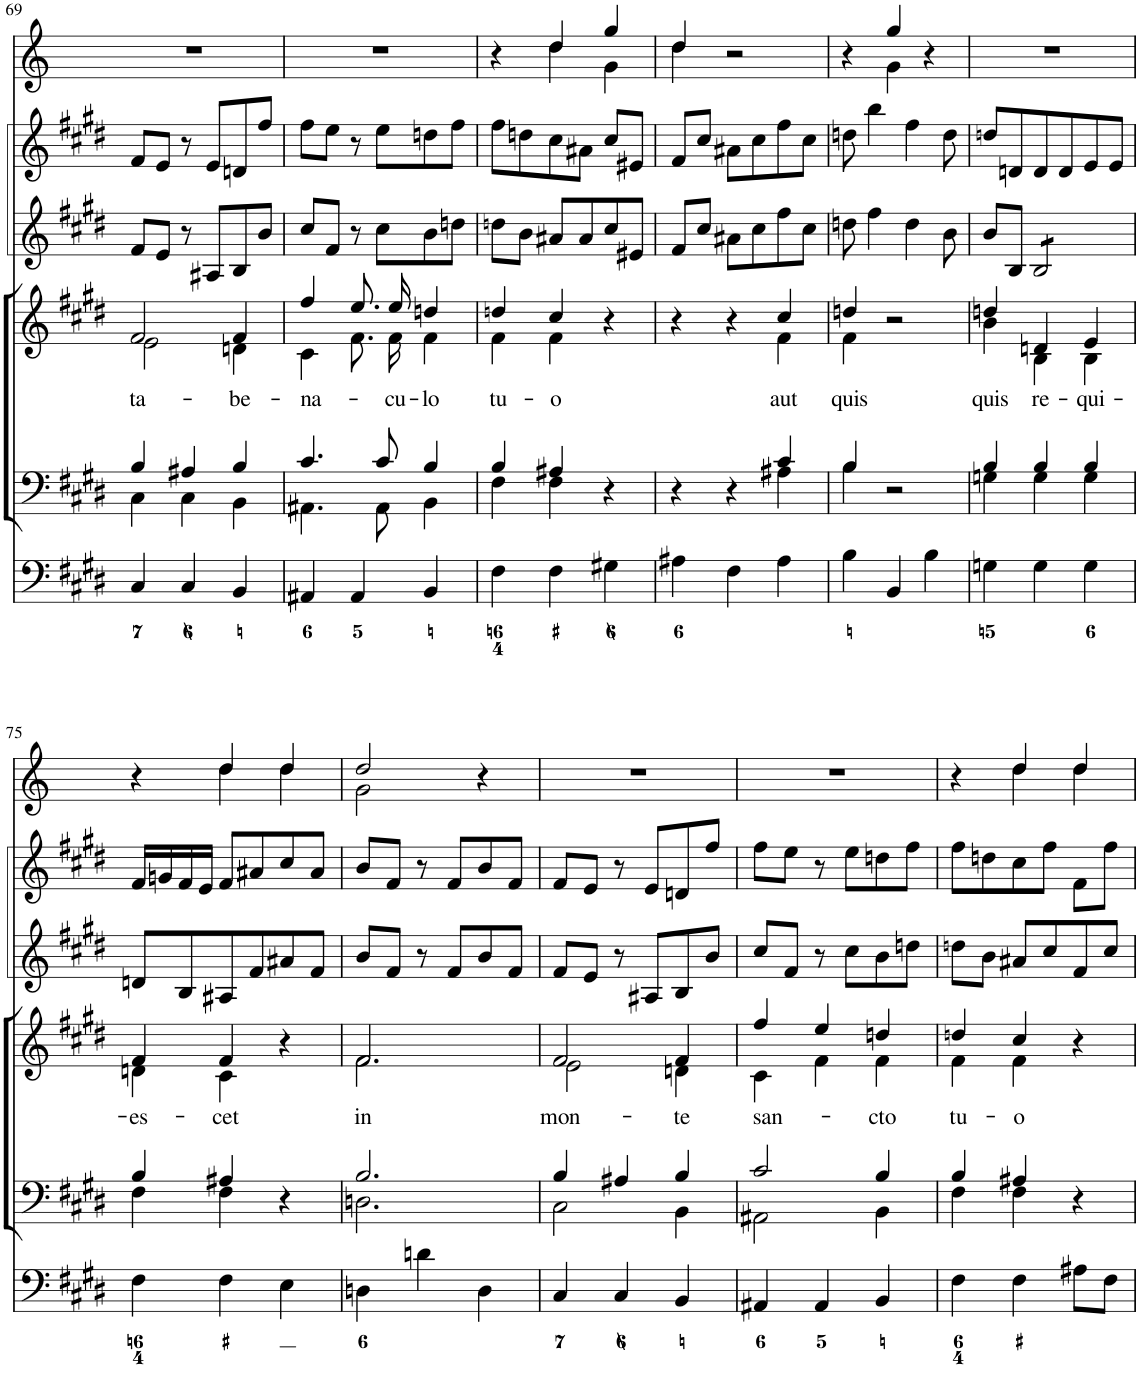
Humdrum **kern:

**kern	**kern	**kern	**text	**kern	**kern	**kern
*part6	*part5	*part4	*part4	*part3	*part2	*part1
*staff6	*staff5	*staff4	*staff4	*staff3	*staff2	*staff1
*I"Organ	*I"Voice	*I"Voice	*	*I"Violin	*I"Violin	*I"Corni in E
*	*	*	*	*I'Vln	*I'Vln	*
!!LO:PB:g=z
*clefF4	*clefF4	*clefG2	*	*clefG2	*clefG2	*clefG2
*	*	*	*	*	*	*Trd5c8
*k[f#c#g#d#]	*k[f#c#g#d#]	*k[f#c#g#d#]	*	*k[f#c#g#d#]	*k[f#c#g#d#]	*k[]
*M3/4	*M3/4	*M3/4	*	*M3/4	*M3/4	*M3/4
=69	=69	=69	=69	=69	=69	=69
*	*^	*	*	*	*	*
!	!	!	!	!LO:LY:b	!	!	!
*	*	*	*^	*	*	*	*
4C#/	4B/	4C#\	2f#/	2e\	ta-	8f#/L	8f#/L	2.r
.	.	.	.	.	.	8e/J	8e/J	.
4C#/	4A#X/	4C#\	.	.	.	8r	8r	.
.	.	.	.	.	.	8A#X/L	8e/L	.
!	!	!	!	!	!LO:LY:b	!	!	!
4BB/	4B/	4BB\	4f#/	4dn\	-be-	8B/	8dn/	.
.	.	.	.	.	.	8b/J	8ff#/J	.
=70	=70	=70	=70	=70	=70	=70	=70	=70
!	!	!	!	!	!LO:LY:b	!	!	!
4AA#X/	4.c#/	4.AA#X\	4ff#/	4c#\	-na-	8cc#/L	8ff#\L	2.r
.	.	.	.	.	.	8f#/J	8ee\J	.
4AA#/	.	.	8.ee/L	8.f#\L	.	8r	8r	.
.	8c#/	8AA#\	.	.	.	8cc#\L	8ee\L	.
!	!	!	!	!	!LO:LY:b	!	!	!
.	.	.	16ee/Jk	16f#\Jk	-cu-	.	.	.
!	!	!	!	!	!LO:LY:b	!	!	!
4BB/	4B/	4BB\	4ddn/	4f#\	-lo	8b\	8ddn\	.
.	.	.	.	.	.	8ddn\J	8ff#\J	.
=71	=71	=71	=71	=71	=71	=71	=71	=71
!	!	!	!	!	!LO:LY:b	!	!	!
*	*	*	*	*	*	*	*	*^
4F#\	4B/	4F#\	4ddn/	4f#\	tu-	8ddn\L	8ff#\L	4r	4ryy
.	.	.	.	.	.	8b\J	8ddn\	.	.
!	!	!	!	!	!LO:LY:b	!	!	!	!
4F#\	4A#X/	4F#\	4cc#/	4f#\	-o	8a#X/L	8cc#\	4dd/	4dd\
.	.	.	.	.	.	8a#/	8a#X\J	.	.
4G#X\	4r	4ryy	4r	4ryy	.	8cc#/	8cc#/L	4gg/	4g\
.	.	.	.	.	.	8e#X/J	8e#X/J	.	.
=72	=72	=72	=72	=72	=72	=72	=72	=72	=72
4A#X\	4r	2ryy	4r	2ryy	.	8f#/L	8f#/L	4dd/	4dd\
.	.	.	.	.	.	8cc#/J	8cc#/J	.	.
4F#\	4r	.	4r	.	.	8a#X\L	8a#X\L	2r	2ryy
.	.	.	.	.	.	8cc#\	8cc#\	.	.
!	!	!	!	!	!LO:LY:b	!	!	!	!
4A#\	4c#/	4A#X\	4cc#/	4f#\	aut	8ff#\	8ff#\	.	.
.	.	.	.	.	.	8cc#\J	8cc#\J	.	.
=73	=73	=73	=73	=73	=73	=73	=73	=73	=73
!	!	!	!	!	!LO:LY:b	!	!	!	!
4B\	4B/	4B\	4ddn/	4f#\	quis	8ddn\	8ddn\	4r	4ryy
.	.	.	.	.	.	4ff#\	4bb\	.	.
4BB/	2r	2ryy	2r	2ryy	.	.	.	4gg/	4g\
.	.	.	.	.	.	4dd\	4ff#\	.	.
4B\	.	.	.	.	.	.	.	4r	4ryy
.	.	.	.	.	.	8b\	8dd\	.	.
*	*	*	*	*	*	*	*	*v	*v
=74	=74	=74	=74	=74	=74	=74	=74	=74
!	!	!	!	!	!LO:LY:b	!	!	!
4Gn\	4B/	4Gn\	4ddn/	4b\	quis	8b/L	8ddn/L	2.r
.	.	.	.	.	.	8B/J	8dn/	.
!	!	!	!	!	!LO:LY:b	!	!	!
*	*	*	*	*	*	*tremolo	*	*
4G\	4B/	4G\	4dn/	4B\	re-	8B/L	8d/	.
.	.	.	.	.	.	8B/	8d/	.
!	!	!	!	!	!LO:LY:b	!	!	!
4G\	4B/	4G\	4e/	4B\	-qui-	8B/	8e/	.
.	.	.	.	.	.	8B/J	8e/J	.
*	*	*	*	*	*	*Xtremolo	*	*
!!LO:LB:g=z
=75	=75	=75	=75	=75	=75	=75	=75	=75
!	!	!	!	!	!LO:LY:b	!	!	!
*	*	*	*	*	*	*	*	*^
4F#\	4B/	4F#\	4f#/	4dn\	-es-	8dn/L	16f#/LL	4r	4ryy
.	.	.	.	.	.	.	16gn/	.	.
.	.	.	.	.	.	8B/	16f#/	.	.
.	.	.	.	.	.	.	16e/JJ	.	.
!	!	!	!	!	!LO:LY:b	!	!	!	!
4F#\	4A#X/	4F#\	4f#/	4c#\	-cet	8A#X/	8f#/L	4dd/	4dd\
.	.	.	.	.	.	8f#/	8a#X/	.	.
4E\	4r	4ryy	4r	4ryy	.	8a#X/	8cc#/	4dd/	4dd\
.	.	.	.	.	.	8f#/J	8a#/J	.	.
=76	=76	=76	=76	=76	=76	=76	=76	=76	=76
!	!	!	!	!	!LO:LY:b	!	!	!	!
4Dn\	2.B/	2.Dn\	2.f#/	2.f#\	in	8b/L	8b/L	2dd/	2g\
.	.	.	.	.	.	8f#/J	8f#/J	.	.
4dn\	.	.	.	.	.	8r	8r	.	.
.	.	.	.	.	.	8f#/L	8f#/L	.	.
4D\	.	.	.	.	.	8b/	8b/	4r	4ryy
.	.	.	.	.	.	8f#/J	8f#/J	.	.
*	*	*	*	*	*	*	*	*v	*v
=77	=77	=77	=77	=77	=77	=77	=77	=77
!	!	!	!	!	!LO:LY:b	!	!	!
4C#/	4B/	2C#\	2f#/	2e\	mon-	8f#/L	8f#/L	2.r
.	.	.	.	.	.	8e/J	8e/J	.
4C#/	4A#X/	.	.	.	.	8r	8r	.
.	.	.	.	.	.	8A#X/L	8e/L	.
!	!	!	!	!	!LO:LY:b	!	!	!
4BB/	4B/	4BB\	4f#/	4dn\	-te	8B/	8dn/	.
.	.	.	.	.	.	8b/J	8ff#/J	.
=78	=78	=78	=78	=78	=78	=78	=78	=78
!	!	!	!	!	!LO:LY:b	!	!	!
4AA#X/	2c#/	2AA#X\	4ff#/	4c#\	san-	8cc#/L	8ff#\L	2.r
.	.	.	.	.	.	8f#/J	8ee\J	.
4AA#/	.	.	4ee/	4f#\	.	8r	8r	.
.	.	.	.	.	.	8cc#\L	8ee\L	.
!	!	!	!	!	!LO:LY:b	!	!	!
4BB/	4B/	4BB\	4ddn/	4f#\	-cto	8b\	8ddn\	.
.	.	.	.	.	.	8ddn\J	8ff#\J	.
=79	=79	=79	=79	=79	=79	=79	=79	=79
!	!	!	!	!	!LO:LY:b	!	!	!
*	*	*	*	*	*	*	*	*^
4F#\	4B/	4F#\	4ddn/	4f#\	tu-	8ddn\L	8ff#\L	4r	4ryy
.	.	.	.	.	.	8b\J	8ddn\	.	.
!	!	!	!	!	!LO:LY:b	!	!	!	!
4F#\	4A#X/	4F#\	4cc#/	4f#\	-o	8a#X/L	8cc#\	4dd/	4dd\
.	.	.	.	.	.	8cc#/	8ff#\J	.	.
8A#X\L	4r	4ryy	4r	4ryy	.	8f#/	8f#\L	4dd/	4dd\
8F#\J	.	.	.	.	.	8cc#/J	8ff#\J	.	.
*	*v	*v	*	*	*	*	*	*v	*v
*	*	*v	*v	*	*	*	*
=	=	=	=	=	=	=
*-	*-	*-	*-	*-	*-	*-
